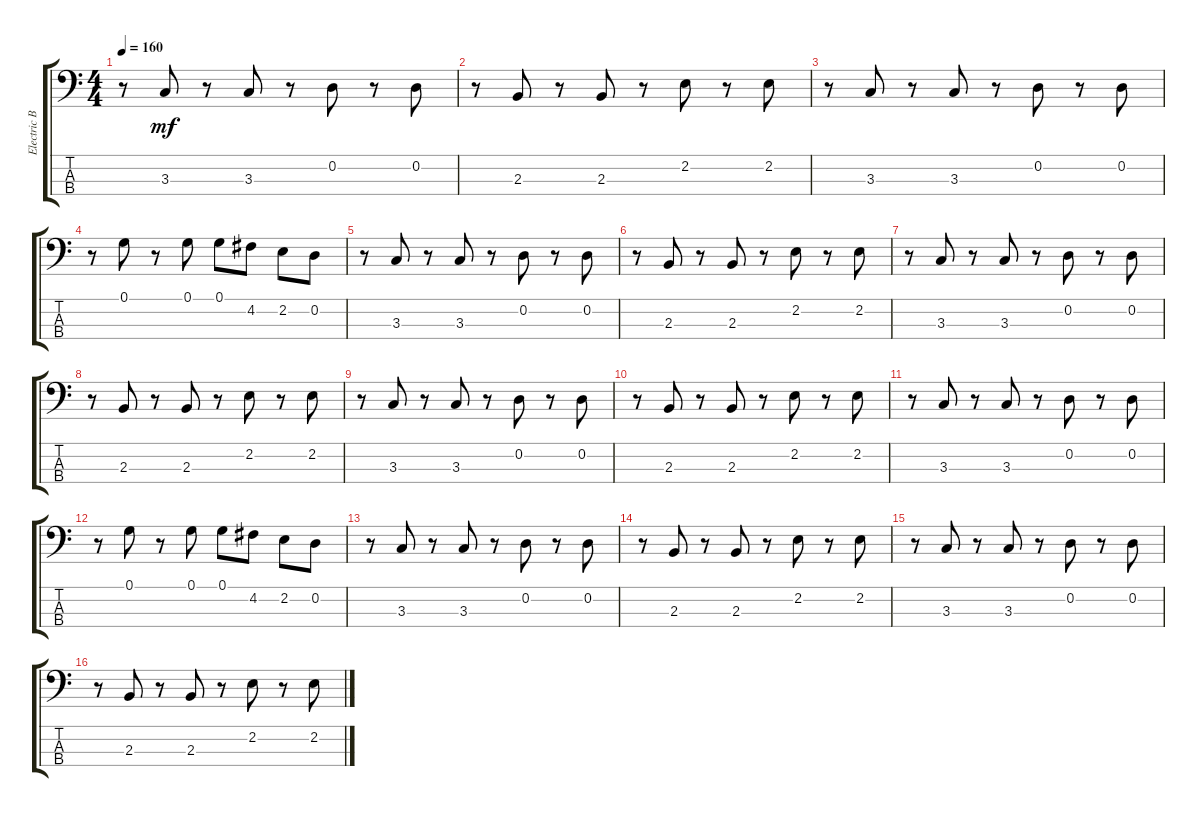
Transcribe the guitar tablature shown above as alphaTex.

\track ("Electric Bass" "Electric B") {instrument electricbassfinger}
\staff {score tabs}
\tuning (G2 D2 A1 E1) {hide}
\ts (4 4)
\tempo 160
\clef f4
\ks c
r.8{dy mf} 3.3.8 r.8 3.3.8 r.8 0.2.8 r.8 0.2.8 |
r.8 2.3.8 r.8 2.3.8 r.8 2.2.8 r.8 2.2.8 |
r.8 3.3.8 r.8 3.3.8 r.8 0.2.8 r.8 0.2.8 |
r.8 0.1.8 r.8 0.1.8 0.1.8 4.2.8 2.2.8 0.2.8 |
r.8 3.3.8 r.8 3.3.8 r.8 0.2.8 r.8 0.2.8 |
r.8 2.3.8 r.8 2.3.8 r.8 2.2.8 r.8 2.2.8 |
r.8 3.3.8 r.8 3.3.8 r.8 0.2.8 r.8 0.2.8 |
r.8 2.3.8 r.8 2.3.8 r.8 2.2.8 r.8 2.2.8 |
r.8 3.3.8 r.8 3.3.8 r.8 0.2.8 r.8 0.2.8 |
r.8 2.3.8 r.8 2.3.8 r.8 2.2.8 r.8 2.2.8 |
r.8 3.3.8 r.8 3.3.8 r.8 0.2.8 r.8 0.2.8 |
r.8 0.1.8 r.8 0.1.8 0.1.8 4.2.8 2.2.8 0.2.8 |
r.8 3.3.8 r.8 3.3.8 r.8 0.2.8 r.8 0.2.8 |
r.8 2.3.8 r.8 2.3.8 r.8 2.2.8 r.8 2.2.8 |
r.8 3.3.8 r.8 3.3.8 r.8 0.2.8 r.8 0.2.8 |
r.8 2.3.8 r.8 2.3.8 r.8 2.2.8 r.8 2.2.8
